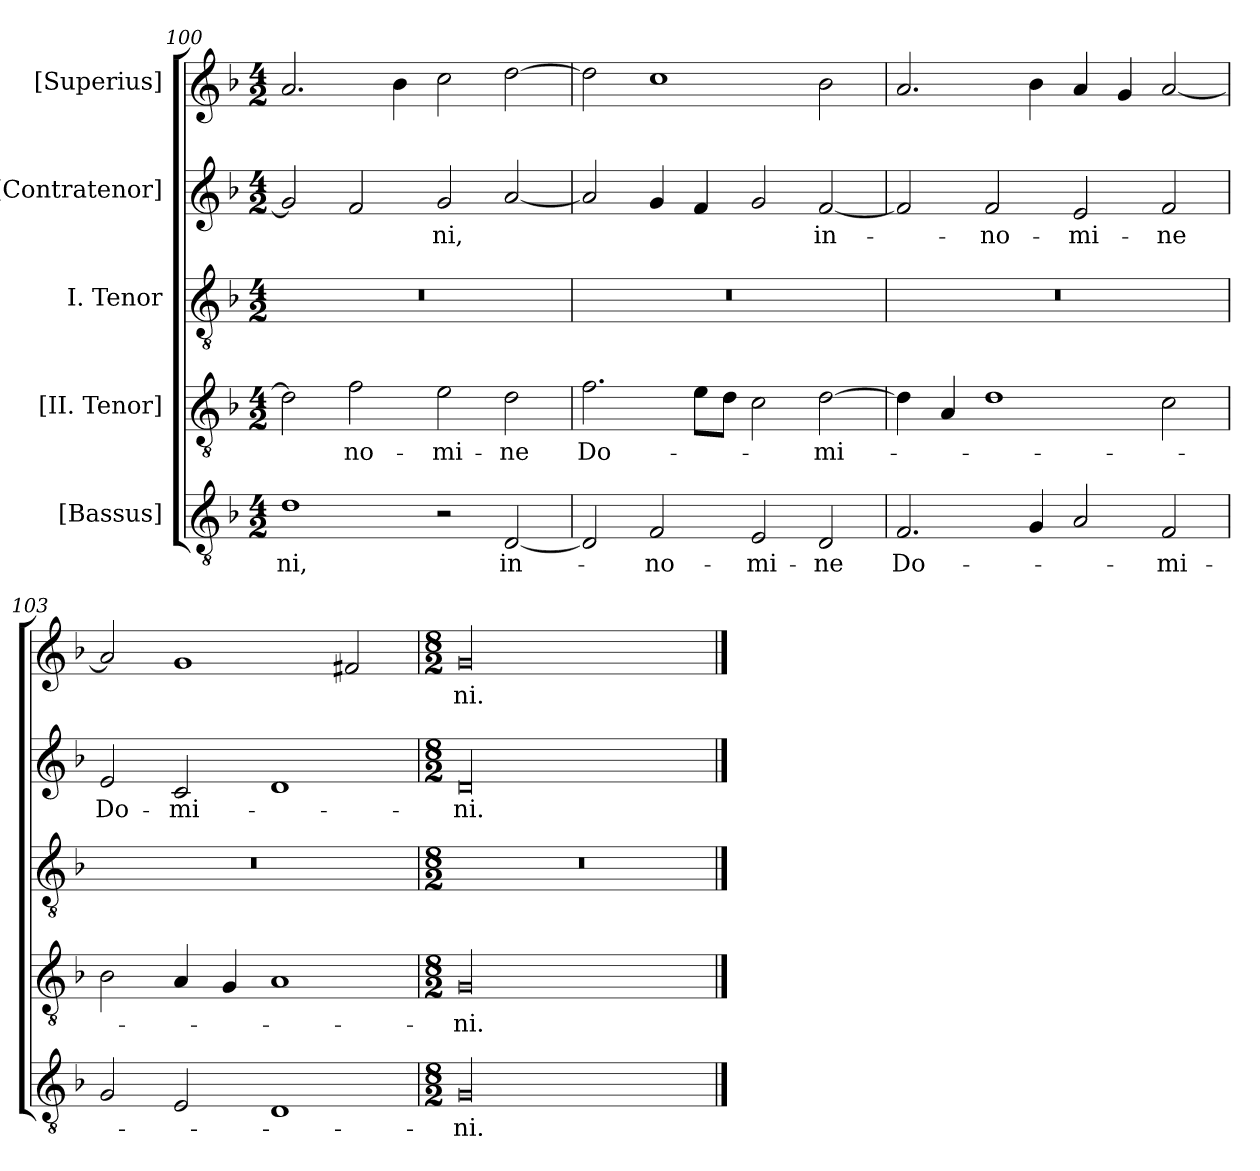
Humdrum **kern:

**kern	**text	**kern	**text	**kern	**kern	**text	**kern	**text
*part5	*part5	*part4	*part4	*part3	*part2	*part2	*part1	*part1
*staff5	*staff5	*staff4	*staff4	*staff3	*staff2	*staff2	*staff1	*staff1
*I"[Bassus]	*	*I"[II. Tenor]	*	*I"I. Tenor	*I"[Contratenor]	*	*I"[Superius]	*
*clefGv2	*	*clefGv2	*	*clefGv2	*clefG2	*	*clefG2	*
*k[b-]	*	*k[b-]	*	*k[b-]	*k[b-]	*	*k[b-]	*
*M4/2	*	*M4/2	*	*M4/2	*M4/2	*	*M4/2	*
=100	=100	=100	=100	=100	=100	=100	=100	=100
1d\	-ni,	2d\]	.	0r	2g/]	.	2.a/	.
.	.	2f\	no-	.	2f/	.	.	.
.	.	.	.	.	.	.	4b-\	.
2r	.	2e\	-mi-	.	2g/	-ni,	2cc\	.
[2D/	in-	2d\	-ne	.	[2a/	.	[2dd\	.
=101	=101	=101	=101	=101	=101	=101	=101	=101
2D/]	.	2.f\	Do-	0r	2a/]	.	2dd\]	.
2F/	no-	.	.	.	4g/	.	1cc\	.
.	.	8e\L	.	.	4f/	.	.	.
.	.	8d\J	.	.	.	.	.	.
2E/	-mi-	2c\	.	.	2g/	.	.	.
2D/	-ne	[2d\	-mi-	.	[2f/	in-	2b-\	.
=102	=102	=102	=102	=102	=102	=102	=102	=102
2.F/	Do-	4d\]	.	0r	2f/]	.	2.a/	.
.	.	4A/	.	.	.	.	.	.
.	.	1d\	.	.	2f/	no-	.	.
4G/	.	.	.	.	.	.	4b-\	.
2A/	.	.	.	.	2e/	-mi-	4a/	.
.	.	.	.	.	.	.	4g/	.
2F/	-mi-	2c\	.	.	2f/	-ne	[2a/	.
=103	=103	=103	=103	=103	=103	=103	=103	=103
2G/	.	2B-\	.	0r	2e/	Do-	2a/]	.
2E/	.	4A/	.	.	2c/	-mi-	1g/	.
.	.	4G/	.	.	.	.	.	.
1D/	.	1A/	.	.	1d/	.	.	.
.	.	.	.	.	.	.	2f#X/	.
=104	=104	=104	=104	=104	=104	=104	=104	=104
*M8/2	*	*M8/2	*	*M8/2	*M8/2	*	*M8/2	*
00G/	-ni.	00G/	-ni.	00r	00d/	-ni.	00g/	-ni.
==	==	==	==	==	==	==	==	==
*-	*-	*-	*-	*-	*-	*-	*-	*-
